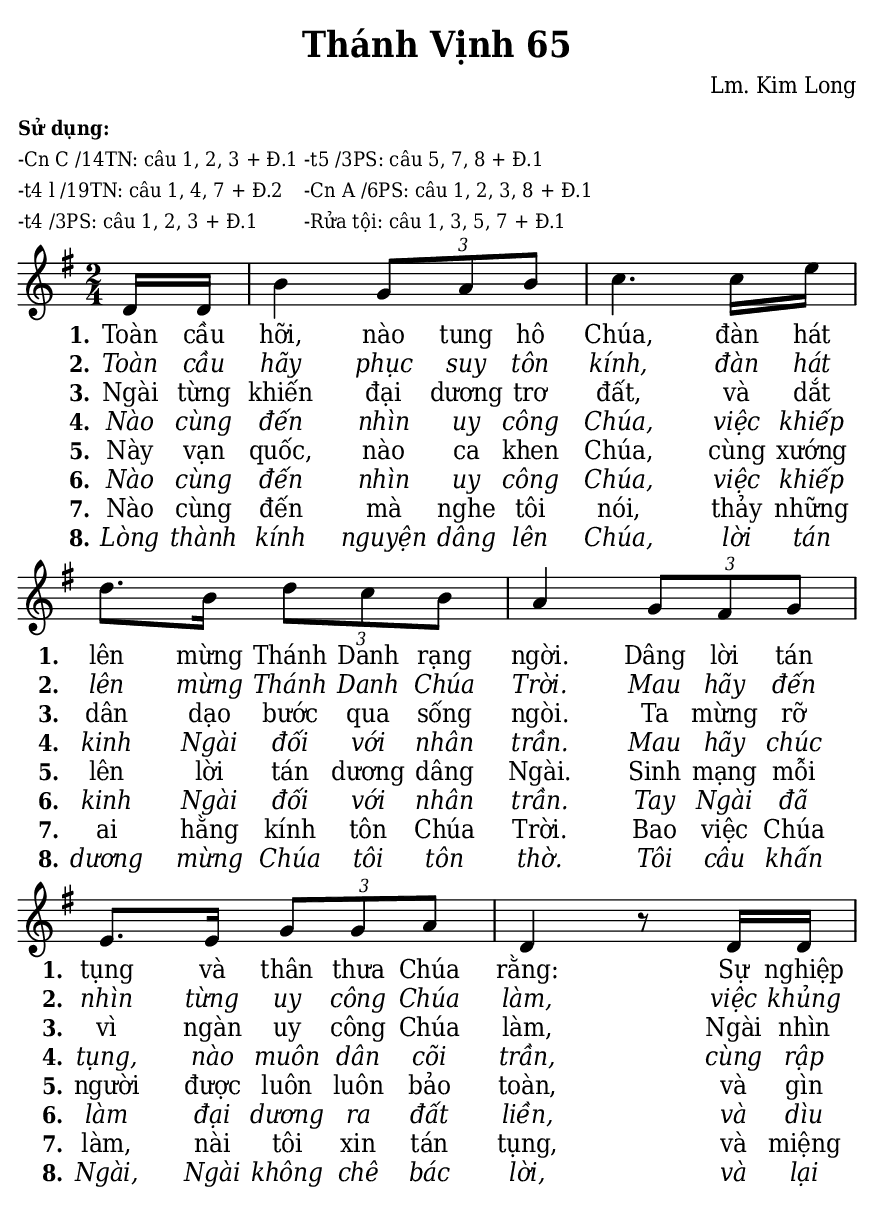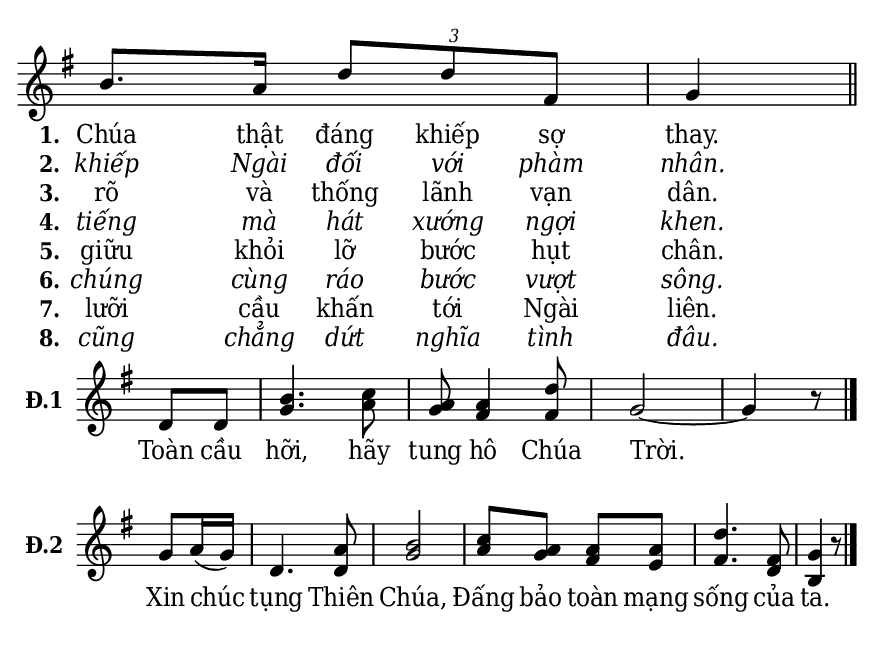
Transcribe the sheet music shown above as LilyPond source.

% Cài đặt chung
\version "2.22.1"
\include "english.ly"

\header {
  title = "Thánh Vịnh 65"
  composer = "Lm. Kim Long"
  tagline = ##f
}

% mã nguồn cho những chức năng chưa hỗ trợ trong phiên bản lilypond hiện tại
% cung cấp bởi cộng đồng lilypond khi gửi email đến lilypond-user@gnu.org
% in số phiên khúc trên mỗi dòng
#(define (add-grob-definition grob-name grob-entry)
     (set! all-grob-descriptions
           (cons ((@@ (lily) completize-grob-entry)
                  (cons grob-name grob-entry))
                 all-grob-descriptions)))

#(add-grob-definition
    'StanzaNumberSpanner
    `((direction . ,LEFT)
      (font-series . bold)
      (padding . 1.0)
      (side-axis . ,X)
      (stencil . ,ly:text-interface::print)
      (X-offset . ,ly:side-position-interface::x-aligned-side)
      (Y-extent . ,grob::always-Y-extent-from-stencil)
      (meta . ((class . Spanner)
               (interfaces . (font-interface
                              side-position-interface
                              stanza-number-interface
                              text-interface))))))

\layout {
    \context {
      \Global
      \grobdescriptions #all-grob-descriptions
    }
    \context {
      \Score
      \remove Stanza_number_align_engraver
      \consists
        #(lambda (context)
           (let ((texts '())
                 (syllables '()))
             (make-engraver
              (acknowledgers
               ((stanza-number-interface engraver grob source-engraver)
                  (set! texts (cons grob texts)))
               ((lyric-syllable-interface engraver grob source-engraver)
                  (set! syllables (cons grob syllables))))
              ((stop-translation-timestep engraver)
                 (for-each
                  (lambda (text)
                    (for-each
                     (lambda (syllable)
                       (ly:pointer-group-interface::add-grob
                        text
                        'side-support-elements
                        syllable))
                     syllables))
                  texts)
                 (set! syllables '())))))
    }
    \context {
      \Lyrics
      \remove Stanza_number_engraver
      \consists
        #(lambda (context)
           (let ((text #f)
                 (last-stanza #f))
             (make-engraver
              ((process-music engraver)
                 (let ((stanza (ly:context-property context 'stanza #f)))
                   (if (and stanza (not (equal? stanza last-stanza)))
                       (let ((column (ly:context-property context
'currentCommandColumn)))
                         (set! last-stanza stanza)
                         (if text
                             (ly:spanner-set-bound! text RIGHT column))
                         (set! text (ly:engraver-make-grob engraver
'StanzaNumberSpanner '()))
                         (ly:grob-set-property! text 'text stanza)
                         (ly:spanner-set-bound! text LEFT column)))))
              ((finalize engraver)
                 (if text
                     (let ((column (ly:context-property context
'currentCommandColumn)))
                       (ly:spanner-set-bound! text RIGHT column)))))))
      \override StanzaNumberSpanner.horizon-padding = 10000
    }
}

stanzaReminderOff =
  \temporary \override StanzaNumberSpanner.after-line-breaking =
     #(lambda (grob)
        ;; Can be replaced with (not (first-broken-spanner? grob)) in 2.23.
        (if (let ((siblings (ly:spanner-broken-into (ly:grob-original grob))))
              (and (pair? siblings)
                   (not (eq? grob (car siblings)))))
            (ly:grob-suicide! grob)))

stanzaReminderOn = \undo \stanzaReminderOff
% kết thúc mã nguồn

% Nhạc
nhacPhanMot = \relative c' {
  \key g \major
  \time 2/4
  \partial 8 d16 d |
  b'4 \tuplet 3/2 { g8 a b } |
  c4. c16 e |d8. b16 \tuplet 3/2 { d8 c b } |
  a4 \tuplet 3/2 { g8 fs g } |
  e8. e16 \tuplet 3/2 { g8 g a } |
  d,4 r8 d16 d |
  b'8. a16 \tuplet 3/2 { d8 d fs, } |
  g4 \bar "||"
}

nhacPhanHai = \relative c' {
  \key g \major
  \time 2/4
  \partial 4 d8 d |
  <<
    {
      b'4. c8 |
      a a4 d8
    }
    {
      g,4. a8 |
      g fs4 fs8
    }
  >>
  g2 ~ |
  g4 r8 \bar "|."
}

nhacPhanBa = \relative c'' {
  \key g \major
  \time 2/4
  \partial 4 g8 a16 (g) |
  d4.
  <<
    {
      a'8 |
      b2 |
      c8 a a a |
      d4. fs,8 |
      g4 r8 \bar "|."
    }
    {
      d8 |
      g2 |
      a8 g fs e |
      fs4. d8 |
      b4 r8
    }
  >>
}

% Lời
loiPhanMot = \lyricmode {
  <<
    {
      \set stanza = "1."
      Toàn cầu hỡi, nào tung hô Chúa,
      đàn hát lên mừng Thánh Danh rạng ngời.
      Dâng lời tán tụng và thân thưa Chúa rằng:
      Sự nghiệp Chúa thật đáng khiếp sợ thay.
    }
    \new Lyrics {
	    \set associatedVoice = "beSop"
	    \set stanza = "2."
      \override Lyrics.LyricText.font-shape = #'italic
      Toàn cầu hãy phục suy tôn kính,
      đàn hát lên mừng Thánh Danh Chúa Trời.
      Mau hãy đến nhìn từng uy công Chúa làm,
      việc khủng khiếp Ngài đối với phàm nhân.
    }
    \new Lyrics {
	    \set associatedVoice = "beSop"
	    \set stanza = "3."
      Ngài từng khiến đại dương trơ đất,
      và dắt dân dạo bước qua sống ngòi.
      Ta mừng rỡ vì ngàn uy công Chúa làm,
      Ngài nhìn rõ và thống lãnh vạn dân.
    }
    \new Lyrics {
	    \set associatedVoice = "beSop"
	    \set stanza = "4."
      \override Lyrics.LyricText.font-shape = #'italic
      Nào cùng đến nhìn uy công Chúa,
      việc khiếp kinh Ngài đối với nhân trần.
      Mau hãy chúc tụng, nào muôn dân cõi trần,
      cùng rập tiếng mà hát xướng ngợi khen.
    }
    \new Lyrics {
	    \set associatedVoice = "beSop"
	    \set stanza = "5."
      Này vạn quốc, nào ca khen Chúa,
      cùng xướng lên lời tán dương dâng Ngài.
      Sinh mạng mỗi người được luôn luôn bảo toàn,
      và gìn giữu khỏi lỡ bước hụt chân.
    }
    \new Lyrics {
	    \set associatedVoice = "beSop"
	    \set stanza = "6."
      \override Lyrics.LyricText.font-shape = #'italic
      Nào cùng đến nhìn uy công Chúa,
      việc khiếp kinh Ngài đối với nhân trần.
      Tay Ngài đã làm đại dương ra đất liền,
      và dìu chúng cùng ráo bước vượt sông.
    }
    \new Lyrics {
	    \set associatedVoice = "beSop"
	    \set stanza = "7."
      Nào cùng đến mà nghe tôi nói,
      thảy những ai hằng kính tôn Chúa Trời.
      Bao việc Chúa làm, nài tôi xin tán tụng,
      và miệng lưỡi cầu khấn tới Ngài liên.
    }
    \new Lyrics {
	    \set associatedVoice = "beSop"
	    \set stanza = "8."
      \override Lyrics.LyricText.font-shape = #'italic
      Lòng thành kính nguyện dâng lên Chúa,
      lời tán dương mừng Chúa tôi tôn thờ.
      Tôi câu khấn Ngài, Ngài không chê bác lời,
      và lại cũng chẳng dứt nghĩa tình đâu.
    }
  >>
}

loiPhanHai = \lyricmode {
  Toàn cầu hỡi, hãy tung hô Chúa Trời.
}

loiPhanBa = \lyricmode {
  Xin chúc tụng Thiên Chúa, Đấng bảo toàn mạng sống của ta.
}


% Dàn trang
\paper {
  #(set-paper-size "a5")
  top-margin = 3\mm
  bottom-margin = 3\mm
  left-margin = 3\mm
  right-margin = 3\mm
  indent = #0
  #(define fonts
	 (make-pango-font-tree "Deja Vu Serif Condensed"
	 		       "Deja Vu Serif Condensed"
			       "Deja Vu Serif Condensed"
			       (/ 20 20)))
  print-page-number = ##f
  ragged-bottom = ##t
}

\markup {
  \vspace #1
  %\fill-line {
    \column {
      \left-align {
        \line { \bold \small "Sử dụng:" }
        \line { \small "-Cn C /14TN: câu 1, 2, 3 + Đ.1" }
        \line { \small "-t4 l /19TN: câu 1, 4, 7 + Đ.2" }
        \line { \small "-t4 /3PS: câu 1, 2, 3 + Đ.1" }
      }
    }
    \column {
      \left-align {
        \line { \small " " }
        \line { \small "-t5 /3PS: câu 5, 7, 8 + Đ.1" }
        \line { \small "-Cn A /6PS: câu 1, 2, 3, 8 + Đ.1" }
        \line { \small "-Rửa tội: câu 1, 3, 5, 7 + Đ.1" }
      }
    }
  %}
}

\score {
  <<
    \new Staff <<
        \clef treble
        \new Voice = beSop {
          \nhacPhanMot
        }
      \new Lyrics \lyricsto beSop \loiPhanMot
    >>
  >>
  \layout {
    \override Lyrics.LyricSpace.minimum-distance = #1
    \override Score.BarNumber.break-visibility = ##(#f #f #f)
    \override Score.SpacingSpanner.uniform-stretching = ##t
    ragged-last = ##f
  }
}

\score {
  <<
    \new Staff \with {
      \remove "Time_signature_engraver"
      instrumentName = \markup { \bold "Đ.1" }} <<
        \clef treble
        \new Voice = beSop {
          \nhacPhanHai
        }
      \new Lyrics \lyricsto beSop \loiPhanHai
    >>
  >>
  \layout {
    indent = 10
    \override Lyrics.LyricSpace.minimum-distance = #0.6
    \override Score.BarNumber.break-visibility = ##(#f #f #f)
    \override Score.SpacingSpanner.uniform-stretching = ##t
    ragged-last = ##f
  }
}

\score {
  <<
    \new Staff \with {
      \remove "Time_signature_engraver"
      instrumentName = \markup { \bold "Đ.2" }} <<
        \clef treble
        \new Voice = beSop {
          \nhacPhanBa
        }
      \new Lyrics \lyricsto beSop \loiPhanBa
    >>
  >>
  \layout {
    indent = 10
    \override Lyrics.LyricSpace.minimum-distance = #0.45
    \override Score.BarNumber.break-visibility = ##(#f #f #f)
    \override Score.SpacingSpanner.uniform-stretching = ##t
    ragged-last = ##f
  }
}
